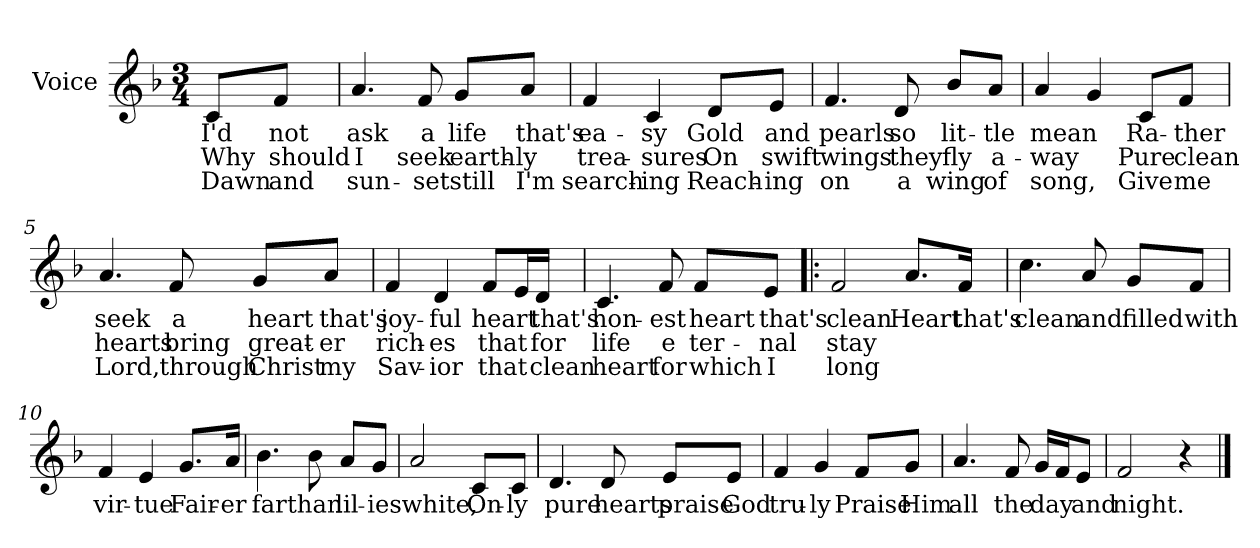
**kern	**text	**text	**text
*part1	*part1	*part1	*part1
*staff1	*staff1	*staff1	*staff1
*I"Voice	*	*	*
*I'Vo.	*	*	*
*clefG2	*	*	*
*k[b-]	*	*	*
*F:	*	*	*
*M3/4	*	*	*
=	=	=	=
8c/L	I'd	Why	Dawn
8f/J	not	should	and
=1	=1	=1	=1
4.a/	ask	I	sun-
8f/	a	seek	-set
8g/L	life	earth-	still
8a/J	that's	-ly	I'm
=2	=2	=2	=2
4f/	ea-	trea-	search-
4c/	-sy	-sures	-ing
8d/L	Gold	On	Reach-
8e/J	and	swift	-ing
!!LO:LB:g=z
=3	=3	=3	=3
4.f/	pearls	wings	on
8d/	so	they	a
8b-/L	lit-	fly	wing
8a/J	-tle	a-	of
=4	=4	=4	=4
4a/	mean	-way	song,
4g/	.	.	.
8c/L	Ra-	Pure	Give
8f/J	-ther	clean	me
=5	=5	=5	=5
4.a/	seek	hearts	Lord,
8f/	a	bring	through
8g/L	heart	great-	Christ
8a/J	that's	-er	my
!!LO:LB:g=z
=6	=6	=6	=6
4f/	joy-	rich-	Sav-
4d/	-ful	-es	-ior
8f/L	heart	that	that
16e/L	.	.	.
16d/JJ	that's	for	clean
=7	=7	=7	=7
4.c/	hon-	life	heart
8f/	-est	e	for
8f/L	heart	ter-	which
8e/J	that's	-nal	I
=8!|:	=8!|:	=8!|:	=8!|:
2f/	clean	stay	long
8.a/L	Heart	.	.
16f/Jk	that's	.	.
!!LO:LB:g=z
=9	=9	=9	=9
4.cc\	clean	.	.
8a/	and	.	.
8g/L	filled	.	.
8f/J	with	.	.
=10	=10	=10	=10
4f/	vir-	.	.
4e/	-tue	.	.
8.g/L	Fair-	.	.
16a/Jk	-er	.	.
=11	=11	=11	=11
4.b-\	far	.	.
8b-\	than	.	.
8a/L	lil-	.	.
8g/J	-ies	.	.
=12	=12	=12	=12
2a/	white,	.	.
8c/L	On-	.	.
8c/J	-ly	.	.
!!LO:LB:g=z
=13	=13	=13	=13
4.d/	pure	.	.
8d/	hearts	.	.
8e/L	praise	.	.
8e/J	God	.	.
=14	=14	=14	=14
4f/	tru-	.	.
4g/	-ly	.	.
8f/L	Praise	.	.
8g/J	Him	.	.
=15	=15	=15	=15
4.a/	all	.	.
8f/	the	.	.
16g/LL	day	.	.
16f/J	.	.	.
8e/J	and	.	.
=16	=16	=16	=16
2f/	night.	.	.
4r	.	.	.
==	==	==	==
*-	*-	*-	*-
